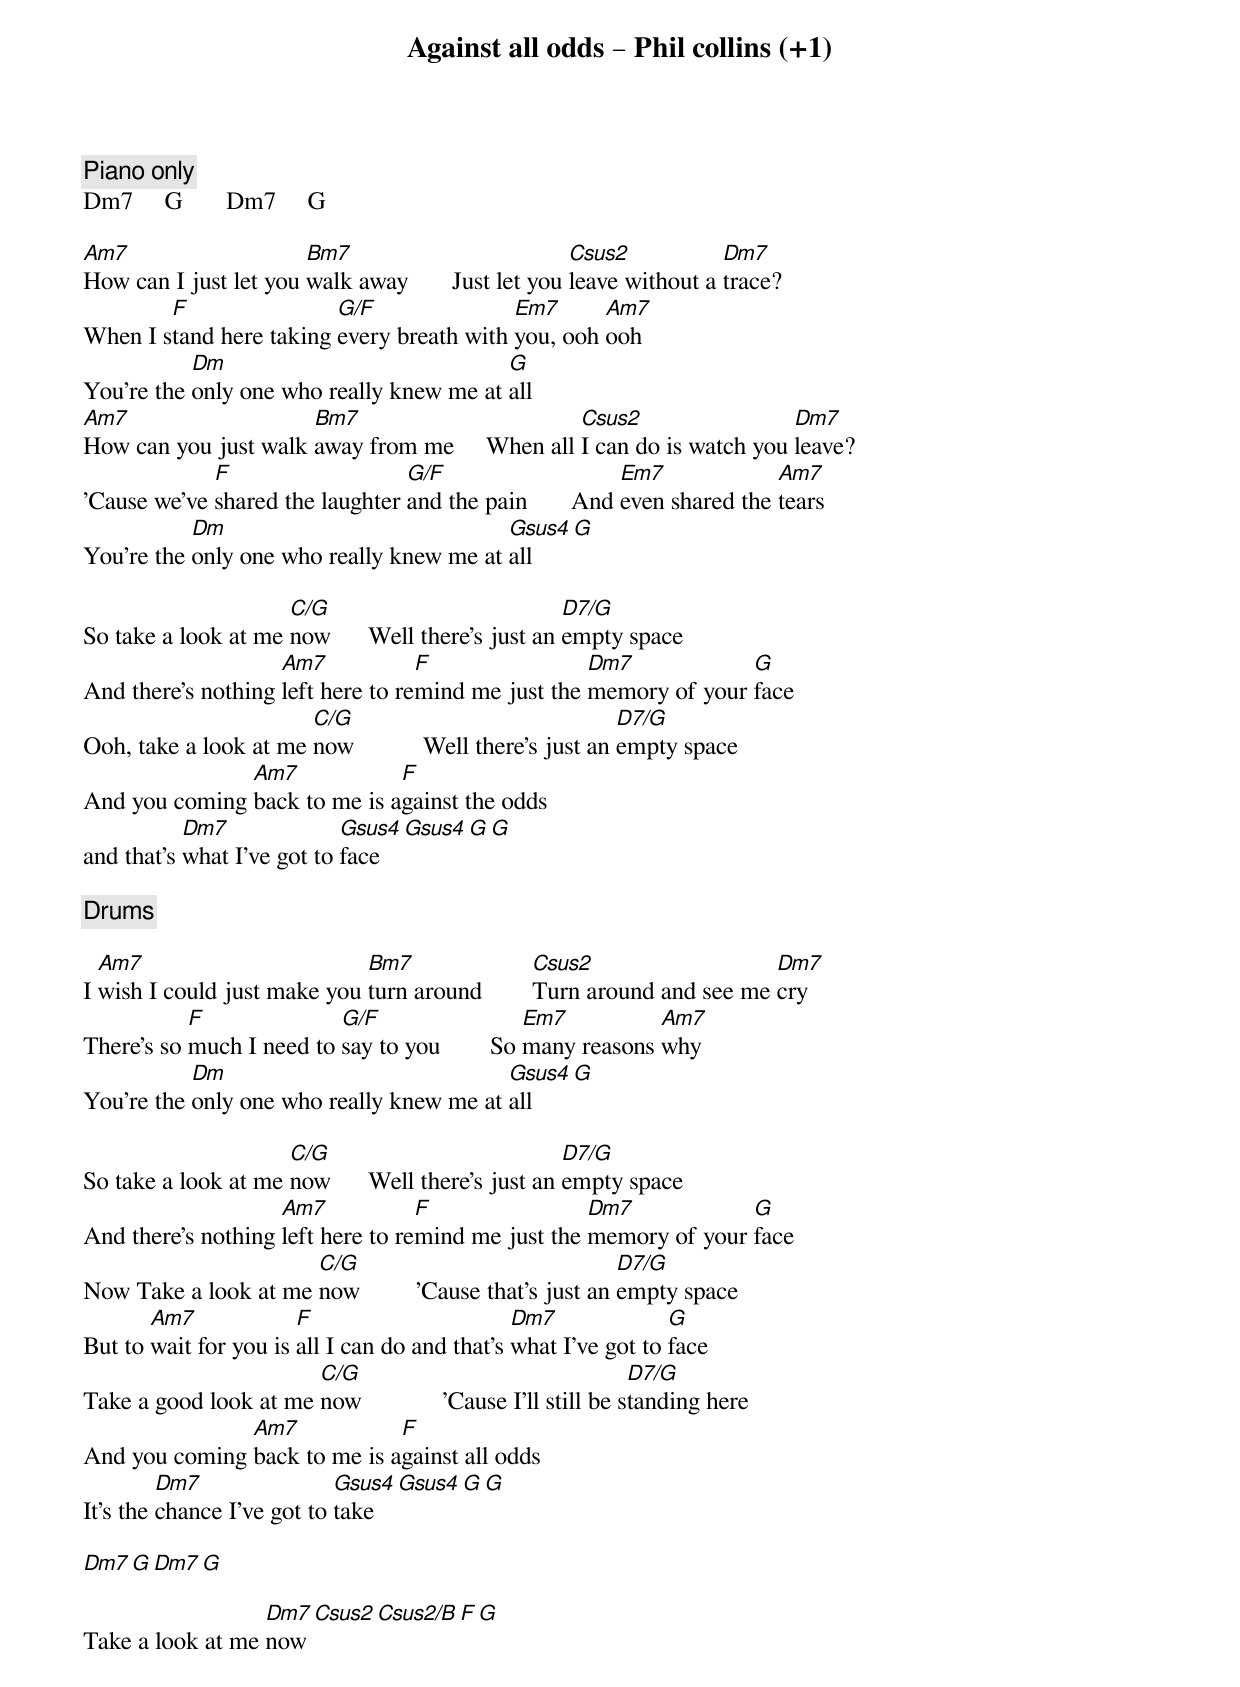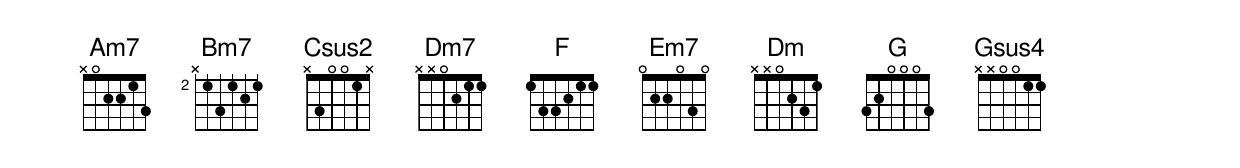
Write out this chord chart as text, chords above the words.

Against all odds – Phil collins (+1)

[Piano only]
Dm7     G       Dm7     G

Am7                    Bm7                          Csus2           Dm7
How can I just let you walk away       Just let you leave without a trace?
        F                G/F               Em7      Am7
When I stand here taking every breath with you, ooh ooh
           Dm                             G
You're the only one who really knew me at all
Am7                   Bm7                       Csus2                 Dm7
How can you just walk away from me     When all I can do is watch you leave?
             F                   G/F                    Em7             Am7
'Cause we've shared the laughter and the pain       And even shared the tears
           Dm                             Gsus4    G
You're the only one who really knew me at all

                     C/G                           D7/G
So take a look at me now      Well there's just an empty space
                    Am7            F                Dm7            G
And there's nothing left here to remind me just the memory of your face
                       C/G                                D7/G
Ooh, take a look at me now           Well there's just an empty space
               Am7            F
And you coming back to me is against the odds
           Dm7              Gsus4  Gsus4  G  G
and that's what I've got to face

[Drums]

  Am7                        Bm7                Csus2                  Dm7
I wish I could just make you turn around        Turn around and see me cry
           F              G/F                  Em7          Am7
There's so much I need to say to you        So many reasons why
           Dm                             Gsus4    G
You're the only one who really knew me at all

                     C/G                           D7/G
So take a look at me now      Well there's just an empty space
                    Am7            F                Dm7            G
And there's nothing left here to remind me just the memory of your face
                      C/G                               D7/G
Now Take a look at me now         'Cause that's just an empty space
       Am7             F                       Dm7              G
But to wait for you is all I can do and that's what I've got to face
                       C/G                                   D7/G
Take a good look at me now             'Cause I'll still be standing here
               Am7            F
And you coming back to me is against all odds
         Dm7                Gsus4  Gsus4  G  G
It's the chance I've got to take

Dm7     G       Dm7     G

                  Dm7        Csus2    Csus2/B    F    G
Take a look at me now
